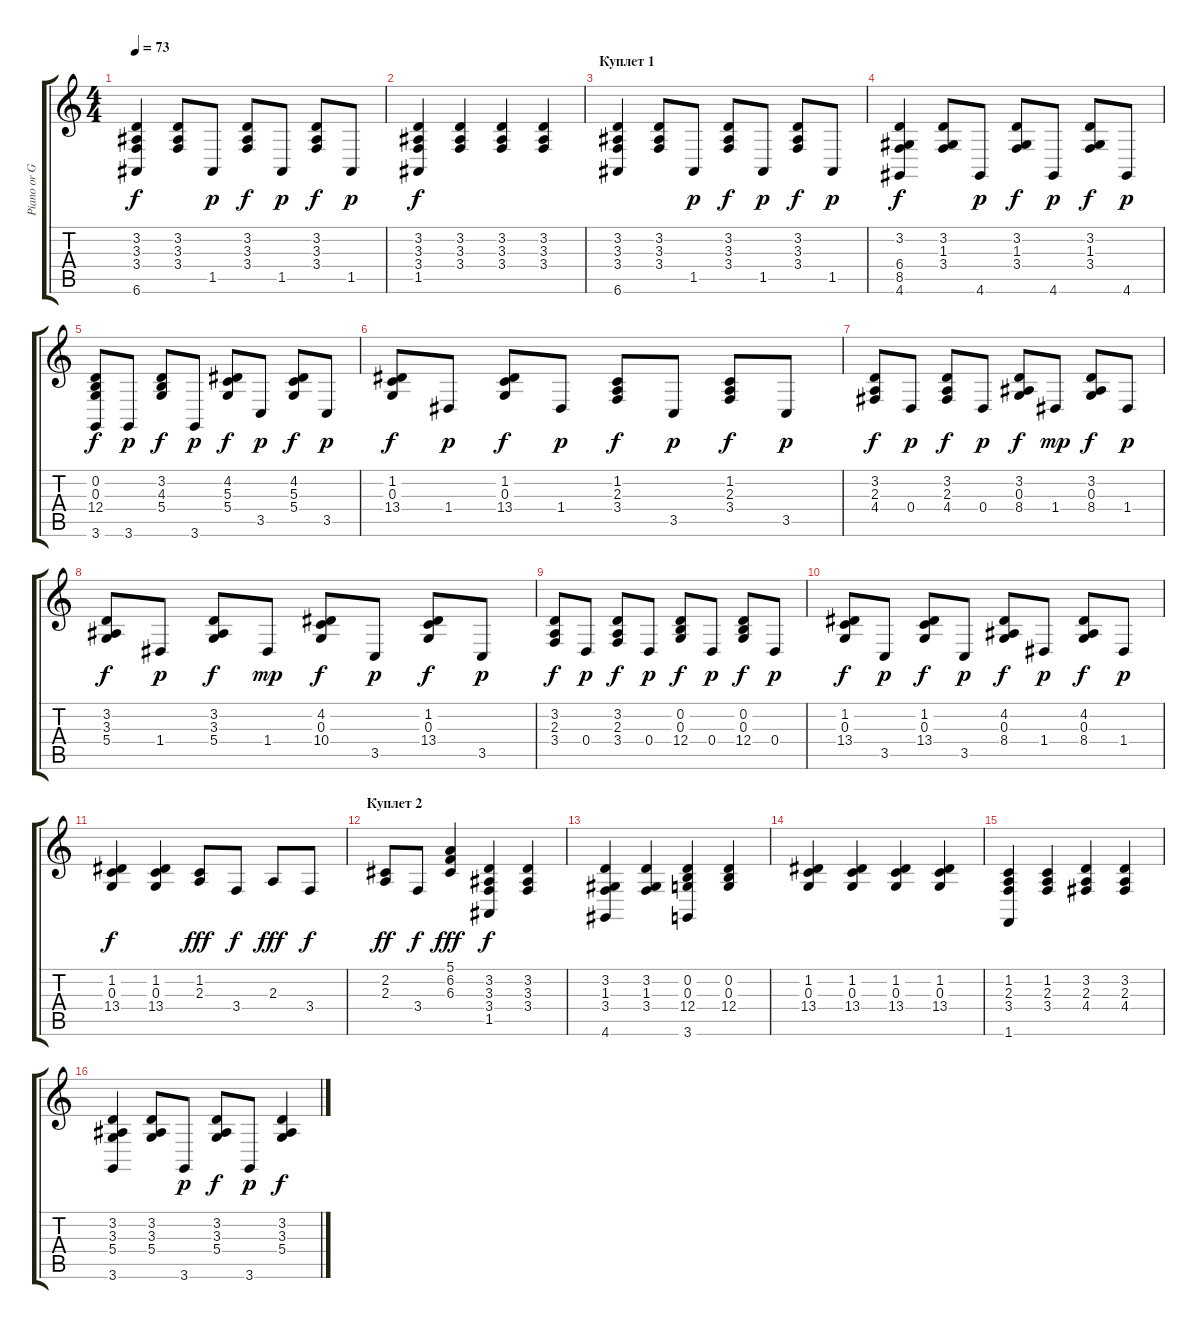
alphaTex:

\track ("Piano or Guitar" "Piano or G") {instrument electricgrandpiano}
\staff {score tabs}
\tuning (E4 B3 G3 D3 A2 E2) {hide}
\ts (4 4)
\tempo 73
\clef g2
\ks c
(3.2 3.3 3.4 6.6).4{dy f instrument electricgrandpiano} (3.2 3.3 3.4).8 1.5.8{dy p} (3.2 3.3 3.4).8{dy f} 1.5.8{dy p} (3.2 3.3 3.4).8{dy f} 1.5.8{dy p} |
(3.2 3.3 3.4 1.5).4{dy f} (3.2 3.3 3.4).4 (3.2 3.3 3.4).4 (3.2 3.3 3.4).4 |
\section ("" "Куплет 1")
(3.2 3.3 3.4 6.6).4 (3.2 3.3 3.4).8 1.5.8{dy p} (3.2 3.3 3.4).8{dy f} 1.5.8{dy p} (3.2 3.3 3.4).8{dy f} 1.5.8{dy p} |
(3.2 6.4 8.5 4.6).4{dy f} (3.2 1.3 3.4).8 4.6.8{dy p} (3.2 1.3 3.4).8{dy f} 4.6.8{dy p} (3.2 1.3 3.4).8{dy f} 4.6.8{dy p} |
(0.2 0.3 12.4 3.6).8{dy f} 3.6.8{dy p} (3.2 4.3 5.4).8{dy f} 3.6.8{dy p} (4.2 5.3 5.4).8{dy f} 3.5.8{dy p} (4.2 5.3 5.4).8{dy f} 3.5.8{dy p} |
(1.2 0.3 13.4).8{dy f} 1.4.8{dy p} (1.2 0.3 13.4).8{dy f} 1.4.8{dy p} (1.2 2.3 3.4).8{dy f} 3.5.8{dy p} (1.2 2.3 3.4).8{dy f} 3.5.8{dy p} |
(3.2 2.3 4.4).8{dy f} 0.4.8{dy p} (3.2 2.3 4.4).8{dy f} 0.4.8{dy p} (3.2 0.3 8.4).8{dy f} 1.4.8{dy mp} (3.2 0.3 8.4).8{dy f} 1.4.8{dy p} |
(3.2 3.3 5.4).8{dy f} 1.4.8{dy p} (3.2 3.3 5.4).8{dy f} 1.4.8{dy mp} (4.2 0.3 10.4).8{dy f} 3.5.8{dy p} (1.2 0.3 13.4).8{dy f} 3.5.8{dy p} |
(3.2 2.3 3.4).8{dy f} 0.4.8{dy p} (3.2 2.3 3.4).8{dy f} 0.4.8{dy p} (0.2 0.3 12.4).8{dy f} 0.4.8{dy p} (0.2 0.3 12.4).8{dy f} 0.4.8{dy p} |
(1.2 0.3 13.4).8{dy f} 3.5.8{dy p} (1.2 0.3 13.4).8{dy f} 3.5.8{dy p} (4.2 0.3 8.4).8{dy f} 1.4.8{dy p} (4.2 0.3 8.4).8{dy f} 1.4.8{dy p} |
(1.2 0.3 13.4).4{dy f} (1.2 0.3 13.4).4 (1.2 2.3).8{dy fff} 3.4.8{dy f} 2.3.8{dy fff} 3.4.8{dy f} |
\section ("" "Куплет 2")
(2.2 2.3).8{dy ff} 3.4.8{dy f} (5.1 6.2 6.3).4{dy fff} (3.2 3.3 3.4 1.5).4{dy f} (3.2 3.3 3.4).4 |
(3.2 1.3 3.4 4.6).4 (3.2 1.3 3.4).4 (0.2 0.3 12.4 3.6).4 (0.2 0.3 12.4).4 |
(1.2 0.3 13.4).4 (1.2 0.3 13.4).4 (1.2 0.3 13.4).4 (1.2 0.3 13.4).4 |
(1.2 2.3 3.4 1.6).4 (1.2 2.3 3.4).4 (3.2 2.3 4.4).4 (3.2 2.3 4.4).4 |
(3.2 3.3 5.4 3.6).4 (3.2 3.3 5.4).8 3.6.8{dy p} (3.2 3.3 5.4).8{dy f} 3.6.8{dy p} (3.2 3.3 5.4).4{dy f}
